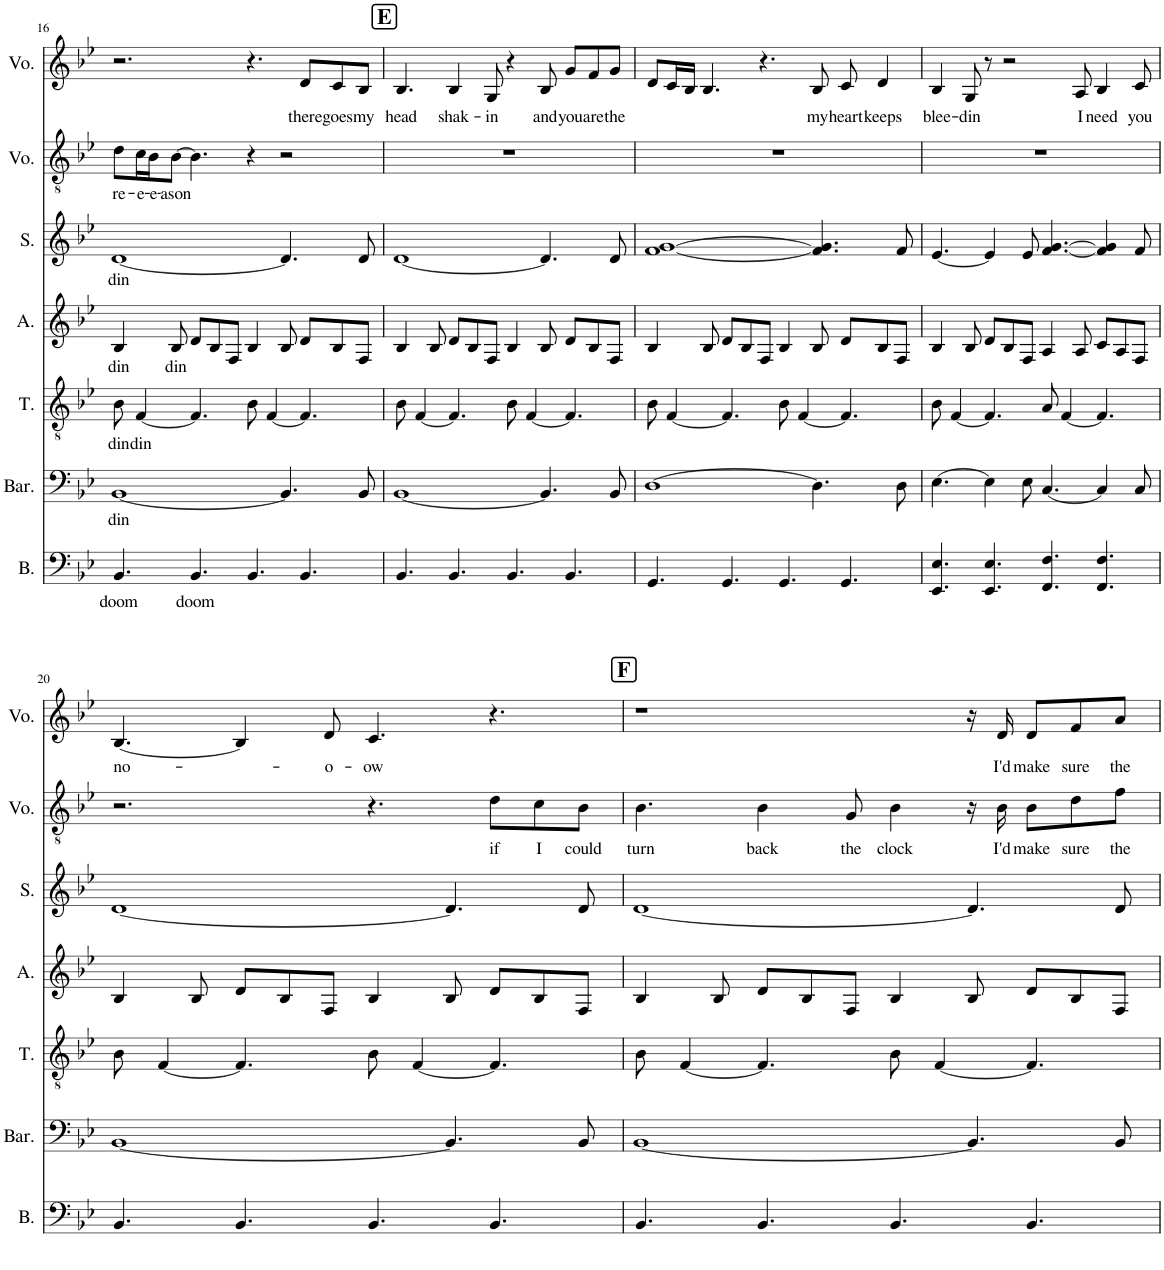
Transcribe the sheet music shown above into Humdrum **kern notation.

**kern	**text	**kern	**text	**kern	**text	**kern	**text	**kern	**text	**kern	**text	**kern	**text
*part7	*part7	*part6	*part6	*part5	*part5	*part4	*part4	*part3	*part3	*part2	*part2	*part1	*part1
*staff7	*staff7	*staff6	*staff6	*staff5	*staff5	*staff4	*staff4	*staff3	*staff3	*staff2	*staff2	*staff1	*staff1
*I"Bass	*	*I"Baritone	*	*I"Tenor	*	*I"Alto	*	*I"Soprano	*	*I"Voice	*	*I"Voice	*
*I'B.	*	*I'Bar.	*	*I'T.	*	*I'A.	*	*I'S.	*	*I'Vo.	*	*I'Vo.	*
!!LO:PB:g=z
*clefF4	*	*clefF4	*	*clefGv2	*	*clefG2	*	*clefG2	*	*clefGv2	*	*clefG2	*
*k[b-e-]	*	*k[b-e-]	*	*k[b-e-]	*	*k[b-e-]	*	*k[b-e-]	*	*k[b-e-]	*	*k[b-e-]	*
*M12/8	*	*M12/8	*	*M12/8	*	*M12/8	*	*M12/8	*	*M12/8	*	*M12/8	*
=16	=16	=16	=16	=16	=16	=16	=16	=16	=16	=16	=16	=16	=16
!	!LO:LY:b	!	!LO:LY:b	!	!LO:LY:b	!	!LO:LY:b	!	!LO:LY:b	!	!LO:LY:b	!	!
4.BB-/	doom	[1BB-	din	8B-\	din	4B-/	din	[1d	din	8d\L	re-	2.r	.
!	!	!	!	!	!LO:LY:b	!	!	!	!	!	!LO:LY:b	!	!
.	.	.	.	[4F/	din	.	.	.	.	16c\L	-e-	.	.
!	!	!	!	!	!	!	!	!	!	!	!LO:LY:b	!	!
.	.	.	.	.	.	.	.	.	.	16B-\J	-e-	.	.
!	!	!	!	!	!	!	!LO:LY:b	!	!	!	!LO:LY:b	!	!
.	.	.	.	.	.	8B-/	din	.	.	[8B-\J	-ason	.	.
!	!LO:LY:b	!	!	!	!	!	!	!	!	!	!	!	!
4.BB-/	doom	.	.	4.F/]	.	8d/L	.	.	.	4.B-\]	.	.	.
.	.	.	.	.	.	8B-/	.	.	.	.	.	.	.
.	.	.	.	.	.	8F/J	.	.	.	.	.	.	.
4.BB-/	.	.	.	8B-\	.	4B-/	.	.	.	4r	.	4.r	.
.	.	.	.	[4F/	.	.	.	.	.	.	.	.	.
.	.	4.BB-/]	.	.	.	8B-/	.	4.d/]	.	2r	.	.	.
!	!	!	!	!	!	!	!	!	!	!	!	!	!LO:LY:b
4.BB-/	.	.	.	4.F/]	.	8d/L	.	.	.	.	.	8d/L	there
!	!	!	!	!	!	!	!	!	!	!	!	!	!LO:LY:b
.	.	.	.	.	.	8B-/	.	.	.	.	.	8c/	goes
!	!	!	!	!	!	!	!	!	!	!	!	!	!LO:LY:b
.	.	8BB-/	.	.	.	8F/J	.	8d/	.	.	.	8B-/J	my
!!LO:REH:place=s1:a:B:cj:fs=14:t=E
=17	=17	=17	=17	=17	=17	=17	=17	=17	=17	=17	=17	=17	=17
!	!	!	!	!	!	!	!	!	!	!	!	!	!LO:LY:b
4.BB-/	.	[1BB-	.	8B-\	.	4B-/	.	[1d	.	1.r	.	4.B-/	head
.	.	.	.	[4F/	.	.	.	.	.	.	.	.	.
.	.	.	.	.	.	8B-/	.	.	.	.	.	.	.
!	!	!	!	!	!	!	!	!	!	!	!	!	!LO:LY:b
4.BB-/	.	.	.	4.F/]	.	8d/L	.	.	.	.	.	4B-/	shak-
.	.	.	.	.	.	8B-/	.	.	.	.	.	.	.
!	!	!	!	!	!	!	!	!	!	!	!	!	!LO:LY:b
.	.	.	.	.	.	8F/J	.	.	.	.	.	8G/	-in
4.BB-/	.	.	.	8B-\	.	4B-/	.	.	.	.	.	4r	.
.	.	.	.	[4F/	.	.	.	.	.	.	.	.	.
!	!	!	!	!	!	!	!	!	!	!	!	!	!LO:LY:b
.	.	4.BB-/]	.	.	.	8B-/	.	4.d/]	.	.	.	8B-/	and
!	!	!	!	!	!	!	!	!	!	!	!	!	!LO:LY:b
4.BB-/	.	.	.	4.F/]	.	8d/L	.	.	.	.	.	8g/L	you
!	!	!	!	!	!	!	!	!	!	!	!	!	!LO:LY:b
.	.	.	.	.	.	8B-/	.	.	.	.	.	8f/	are
!	!	!	!	!	!	!	!	!	!	!	!	!	!LO:LY:b
.	.	8BB-/	.	.	.	8F/J	.	8d/	.	.	.	8g/J	the
=18	=18	=18	=18	=18	=18	=18	=18	=18	=18	=18	=18	=18	=18
4.GG/	.	[1D	.	8B-\	.	4B-/	.	[1f [1g	.	1.r	.	8d/L	.
.	.	.	.	[4F/	.	.	.	.	.	.	.	16c/L	.
.	.	.	.	.	.	.	.	.	.	.	.	16B-/JJ	.
.	.	.	.	.	.	8B-/	.	.	.	.	.	4.B-/	.
4.GG/	.	.	.	4.F/]	.	8d/L	.	.	.	.	.	.	.
.	.	.	.	.	.	8B-/	.	.	.	.	.	.	.
.	.	.	.	.	.	8F/J	.	.	.	.	.	4.r	.
4.GG/	.	.	.	8B-\	.	4B-/	.	.	.	.	.	.	.
.	.	.	.	[4F/	.	.	.	.	.	.	.	.	.
!	!	!	!	!	!	!	!	!	!	!	!	!	!LO:LY:b
.	.	4.D\]	.	.	.	8B-/	.	4.f/] 4.g/]	.	.	.	8B-/	my
!	!	!	!	!	!	!	!	!	!	!	!	!	!LO:LY:b
4.GG/	.	.	.	4.F/]	.	8d/L	.	.	.	.	.	8c/	heart
!	!	!	!	!	!	!	!	!	!	!	!	!	!LO:LY:b
.	.	.	.	.	.	8B-/	.	.	.	.	.	4d/	keeps
.	.	8D\	.	.	.	8F/J	.	8f/	.	.	.	.	.
=19	=19	=19	=19	=19	=19	=19	=19	=19	=19	=19	=19	=19	=19
!	!	!	!	!	!	!	!	!	!	!	!	!	!LO:LY:b
4.EE-/ 4.E-/	.	[4.E-\	.	8B-\	.	4B-/	.	[4.e-/	.	1.r	.	4B-/	blee-
.	.	.	.	[4F/	.	.	.	.	.	.	.	.	.
!	!	!	!	!	!	!	!	!	!	!	!	!	!LO:LY:b
.	.	.	.	.	.	8B-/	.	.	.	.	.	8G/	-din
4.EE-/ 4.E-/	.	4E-\]	.	4.F/]	.	8d/L	.	4e-/]	.	.	.	8r	.
.	.	.	.	.	.	8B-/	.	.	.	.	.	2r	.
.	.	8E-\	.	.	.	8F/J	.	8e-/	.	.	.	.	.
4.FF/ 4.F/	.	[4.C/	.	8A/	.	4A/	.	[4.f/ [4.g/	.	.	.	.	.
.	.	.	.	[4F/	.	.	.	.	.	.	.	.	.
!	!	!	!	!	!	!	!	!	!	!	!	!	!LO:LY:b
.	.	.	.	.	.	8A/	.	.	.	.	.	8A/	I
!	!	!	!	!	!	!	!	!	!	!	!	!	!LO:LY:b
4.FF/ 4.F/	.	4C/]	.	4.F/]	.	8c/L	.	4f/] 4g/]	.	.	.	4B-/	need
.	.	.	.	.	.	8A/	.	.	.	.	.	.	.
!	!	!	!	!	!	!	!	!	!	!	!	!	!LO:LY:b
.	.	8C/	.	.	.	8F/J	.	8f/	.	.	.	8c/	you
!!LO:LB:g=z
=20	=20	=20	=20	=20	=20	=20	=20	=20	=20	=20	=20	=20	=20
!	!	!	!	!	!	!	!	!	!	!	!	!	!LO:LY:b
4.BB-/	.	[1BB-	.	8B-\	.	4B-/	.	[1d	.	2.r	.	[4.B-/	no-
.	.	.	.	[4F/	.	.	.	.	.	.	.	.	.
.	.	.	.	.	.	8B-/	.	.	.	.	.	.	.
4.BB-/	.	.	.	4.F/]	.	8d/L	.	.	.	.	.	4B-/]	.
.	.	.	.	.	.	8B-/	.	.	.	.	.	.	.
!	!	!	!	!	!	!	!	!	!	!	!	!	!LO:LY:b
.	.	.	.	.	.	8F/J	.	.	.	.	.	8d/	-o-
!	!	!	!	!	!	!	!	!	!	!	!	!	!LO:LY:b
4.BB-/	.	.	.	8B-\	.	4B-/	.	.	.	4.r	.	4.c/	-ow
.	.	.	.	[4F/	.	.	.	.	.	.	.	.	.
.	.	4.BB-/]	.	.	.	8B-/	.	4.d/]	.	.	.	.	.
!	!	!	!	!	!	!	!	!	!	!	!LO:LY:b	!	!
4.BB-/	.	.	.	4.F/]	.	8d/L	.	.	.	8d\L	if	4.r	.
!	!	!	!	!	!	!	!	!	!	!	!LO:LY:b	!	!
.	.	.	.	.	.	8B-/	.	.	.	8c\	I	.	.
!	!	!	!	!	!	!	!	!	!	!	!LO:LY:b	!	!
.	.	8BB-/	.	.	.	8F/J	.	8d/	.	8B-\J	could	.	.
!!LO:REH:place=s1:a:B:cj:fs=14:t=F
=21	=21	=21	=21	=21	=21	=21	=21	=21	=21	=21	=21	=21	=21
!	!	!	!	!	!	!	!	!	!	!	!LO:LY:b	!	!
4.BB-/	.	[1BB-	.	8B-\	.	4B-/	.	[1d	.	4.B-\	turn	1r	.
.	.	.	.	[4F/	.	.	.	.	.	.	.	.	.
.	.	.	.	.	.	8B-/	.	.	.	.	.	.	.
!	!	!	!	!	!	!	!	!	!	!	!LO:LY:b	!	!
4.BB-/	.	.	.	4.F/]	.	8d/L	.	.	.	4B-\	back	.	.
.	.	.	.	.	.	8B-/	.	.	.	.	.	.	.
!	!	!	!	!	!	!	!	!	!	!	!LO:LY:b	!	!
.	.	.	.	.	.	8F/J	.	.	.	8G/	the	.	.
!	!	!	!	!	!	!	!	!	!	!	!LO:LY:b	!	!
4.BB-/	.	.	.	8B-\	.	4B-/	.	.	.	4B-\	clock	.	.
.	.	.	.	[4F/	.	.	.	.	.	.	.	.	.
.	.	4.BB-/]	.	.	.	8B-/	.	4.d/]	.	16r	.	16r	.
!	!	!	!	!	!	!	!	!	!	!	!LO:LY:b	!	!LO:LY:b
.	.	.	.	.	.	.	.	.	.	16B-\	I'd	16d/	I'd
!	!	!	!	!	!	!	!	!	!	!	!LO:LY:b	!	!LO:LY:b
4.BB-/	.	.	.	4.F/]	.	8d/L	.	.	.	8B-\L	make	8d/L	make
!	!	!	!	!	!	!	!	!	!	!	!LO:LY:b	!	!LO:LY:b
.	.	.	.	.	.	8B-/	.	.	.	8d\	sure	8f/	sure
!	!	!	!	!	!	!	!	!	!	!	!LO:LY:b	!	!LO:LY:b
.	.	8BB-/	.	.	.	8F/J	.	8d/	.	8f\J	the	8a/J	the
=	=	=	=	=	=	=	=	=	=	=	=	=	=
*-	*-	*-	*-	*-	*-	*-	*-	*-	*-	*-	*-	*-	*-
